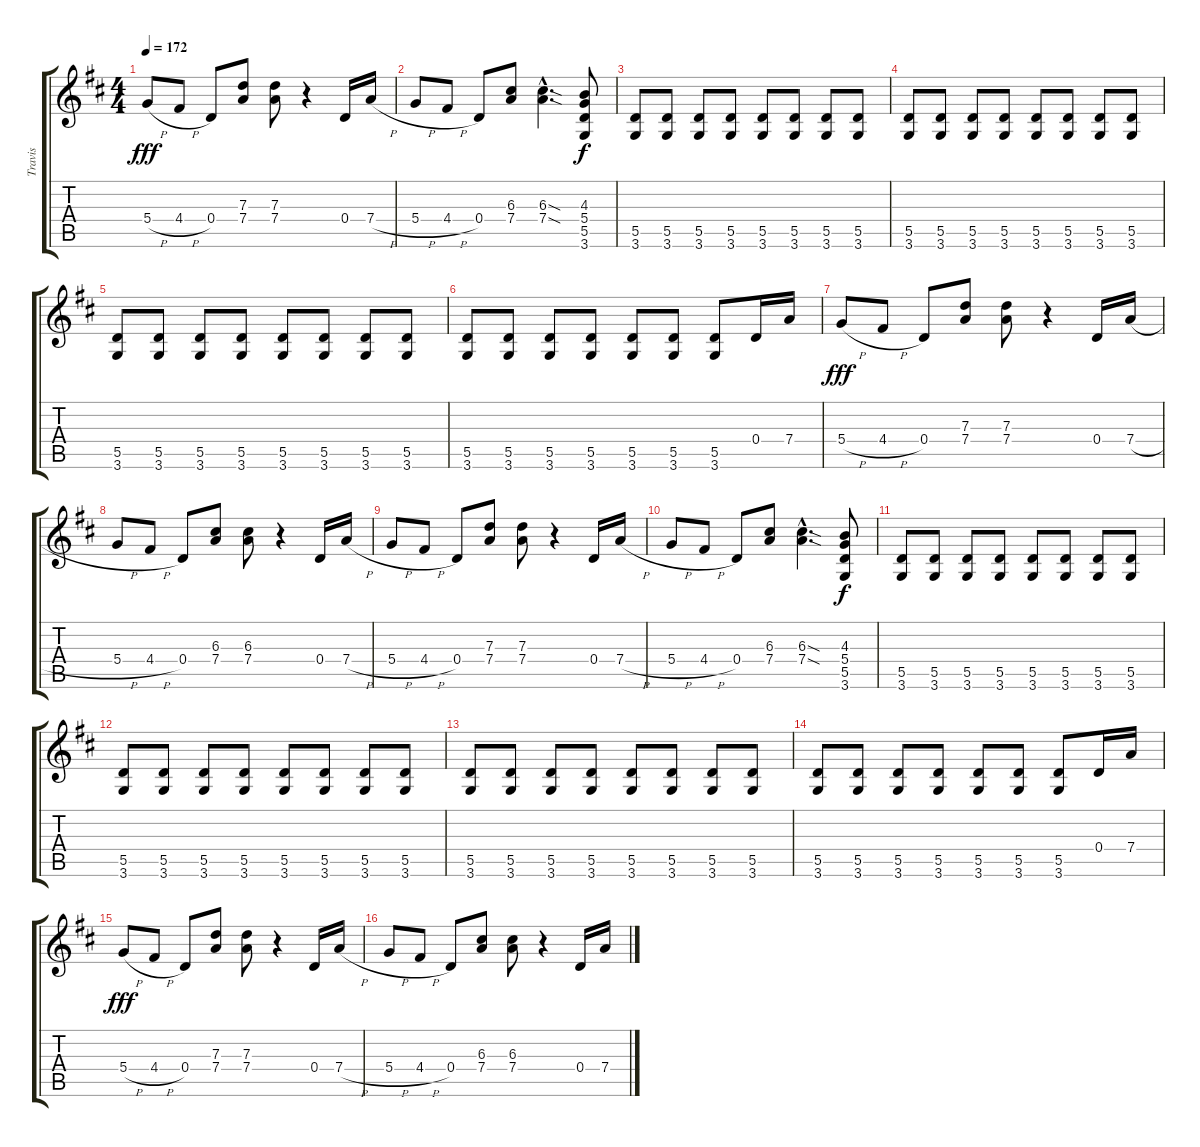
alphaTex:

\track ("Travis" "Travis") {instrument distortionguitar}
\staff {score tabs}
\tuning (E4 B3 G3 D3 A2 E2) {hide}
\ts (4 4)
\tempo 172
\clef g2
\ks d
5.4{h}.8{dy fff} 4.4{h}.8 0.4.8 (7.3 7.4).8 (7.3 7.4).8 r.4 0.4.16 7.4{h}.16 |
5.4{h}.8 4.4{h}.8 0.4.8 (6.3 7.4).8 (6.3{sod hac} 7.4{sod hac}).4{d} (4.3 5.4 5.5 3.6).8{dy f} |
(5.5 3.6).8 (5.5 3.6).8 (5.5 3.6).8 (5.5 3.6).8 (5.5 3.6).8 (5.5 3.6).8 (5.5 3.6).8 (5.5 3.6).8 |
(5.5 3.6).8 (5.5 3.6).8 (5.5 3.6).8 (5.5 3.6).8 (5.5 3.6).8 (5.5 3.6).8 (5.5 3.6).8 (5.5 3.6).8 |
(5.5 3.6).8 (5.5 3.6).8 (5.5 3.6).8 (5.5 3.6).8 (5.5 3.6).8 (5.5 3.6).8 (5.5 3.6).8 (5.5 3.6).8 |
(5.5 3.6).8 (5.5 3.6).8 (5.5 3.6).8 (5.5 3.6).8 (5.5 3.6).8 (5.5 3.6).8 (5.5 3.6).8 0.4.16 7.4.16 |
5.4{h}.8{dy fff} 4.4{h}.8 0.4.8 (7.3 7.4).8 (7.3 7.4).8 r.4 0.4.16 7.4{h}.16 |
5.4{h}.8 4.4{h}.8 0.4.8 (6.3 7.4).8 (6.3 7.4).8 r.4 0.4.16 7.4{h}.16 |
5.4{h}.8 4.4{h}.8 0.4.8 (7.3 7.4).8 (7.3 7.4).8 r.4 0.4.16 7.4{h}.16 |
5.4{h}.8 4.4{h}.8 0.4.8 (6.3 7.4).8 (6.3{sod hac} 7.4{sod hac}).4{d} (4.3 5.4 5.5 3.6).8{dy f} |
(5.5 3.6).8 (5.5 3.6).8 (5.5 3.6).8 (5.5 3.6).8 (5.5 3.6).8 (5.5 3.6).8 (5.5 3.6).8 (5.5 3.6).8 |
(5.5 3.6).8 (5.5 3.6).8 (5.5 3.6).8 (5.5 3.6).8 (5.5 3.6).8 (5.5 3.6).8 (5.5 3.6).8 (5.5 3.6).8 |
(5.5 3.6).8 (5.5 3.6).8 (5.5 3.6).8 (5.5 3.6).8 (5.5 3.6).8 (5.5 3.6).8 (5.5 3.6).8 (5.5 3.6).8 |
(5.5 3.6).8 (5.5 3.6).8 (5.5 3.6).8 (5.5 3.6).8 (5.5 3.6).8 (5.5 3.6).8 (5.5 3.6).8 0.4.16 7.4.16 |
5.4{h}.8{dy fff} 4.4{h}.8 0.4.8 (7.3 7.4).8 (7.3 7.4).8 r.4 0.4.16 7.4{h}.16 |
5.4{h}.8 4.4{h}.8 0.4.8 (6.3 7.4).8 (6.3 7.4).8 r.4 0.4.16 7.4{h}.16
